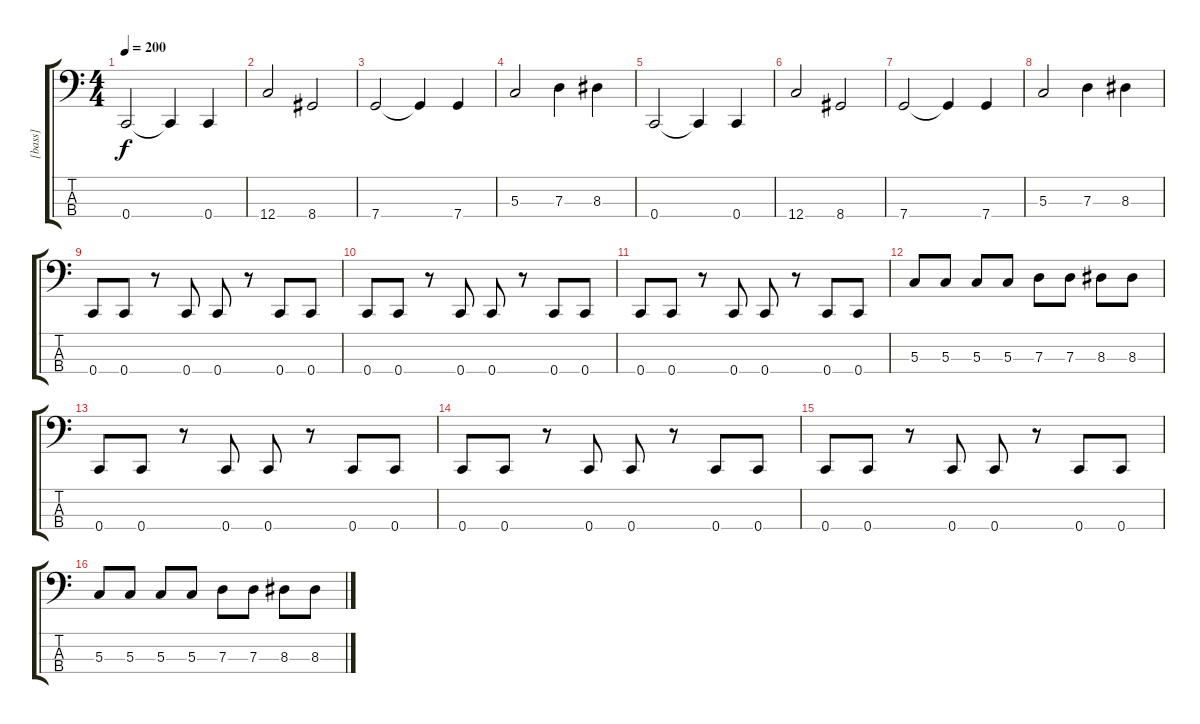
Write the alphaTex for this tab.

\track ("[bass]" "[bass]") {instrument slapbass1}
\staff {score tabs}
\tuning (F2 C2 G1 C1) {hide}
\ts (4 4)
\tempo 200
\clef f4
\ks c
0.4.2{dy f} 0.4{t}.4 0.4.4 |
12.4.2 8.4.2 |
7.4.2 7.4{t}.4 7.4.4 |
5.3.2 7.3.4 8.3.4 |
0.4.2 0.4{t}.4 0.4.4 |
12.4.2 8.4.2 |
7.4.2 7.4{t}.4 7.4.4 |
5.3.2 7.3.4 8.3.4 |
0.4.8 0.4.8 r.8 0.4.8 0.4.8 r.8 0.4.8 0.4.8 |
0.4.8 0.4.8 r.8 0.4.8 0.4.8 r.8 0.4.8 0.4.8 |
0.4.8 0.4.8 r.8 0.4.8 0.4.8 r.8 0.4.8 0.4.8 |
5.3.8 5.3.8 5.3.8 5.3.8 7.3.8 7.3.8 8.3.8 8.3.8 |
0.4.8 0.4.8 r.8 0.4.8 0.4.8 r.8 0.4.8 0.4.8 |
0.4.8 0.4.8 r.8 0.4.8 0.4.8 r.8 0.4.8 0.4.8 |
0.4.8 0.4.8 r.8 0.4.8 0.4.8 r.8 0.4.8 0.4.8 |
5.3.8 5.3.8 5.3.8 5.3.8 7.3.8 7.3.8 8.3.8 8.3.8
